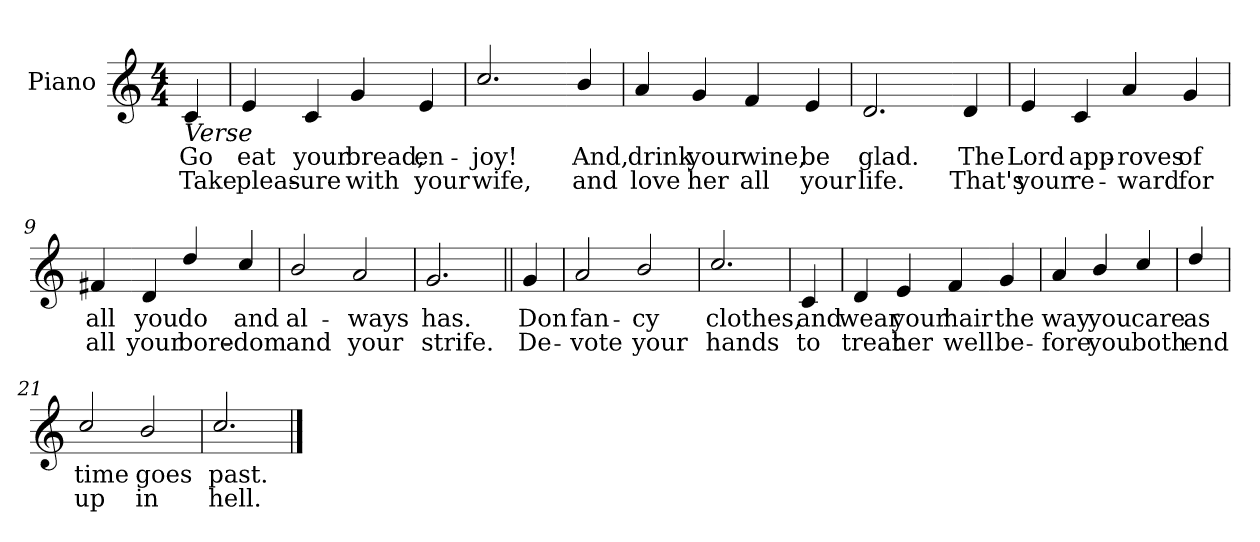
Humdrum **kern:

**kern	**text	**text
*part1	*part1	*part1
*staff1	*staff1	*staff1
*I"Piano	*	*
*I'Pno	*	*
*clefG2	*	*
*k[]	*	*
*M4/4	*	*
=1	=1	=1
!LO:TX:b:i:t=Verse	!	!
!	!LO:LY:b	!LO:LY:b
4c/	Go	Take
=2	=2	=2
!	!LO:LY:b	!LO:LY:b
4e/	eat	pleas-
!	!LO:LY:b	!LO:LY:b
4c/	your	-ure
!	!LO:LY:b	!LO:LY:b
4g/	bread,	with
!	!LO:LY:b	!LO:LY:b
4e/	en-	your
=3	=3	=3
!	!LO:LY:b	!LO:LY:b
2.cc/	-joy!	wife,
!!LO:LB:g=z
=4-	=4-	=4-
!	!LO:LY:b	!LO:LY:b
4b/	And,	and
=5	=5	=5
!	!LO:LY:b	!LO:LY:b
4a/	drink	love
!	!LO:LY:b	!LO:LY:b
4g/	your	her
!	!LO:LY:b	!LO:LY:b
4f/	wine,	all
!	!LO:LY:b	!LO:LY:b
4e/	be	your
=6	=6	=6
!	!LO:LY:b	!LO:LY:b
2.d/	glad.	life.
!!LO:LB:g=z
=7-	=7-	=7-
!	!LO:LY:b	!LO:LY:b
4d/	The	That's
=8	=8	=8
!	!LO:LY:b	!LO:LY:b
4e/	Lord	your
!	!LO:LY:b	!LO:LY:b
4c/	app-	re-
!	!LO:LY:b	!LO:LY:b
4a/	-roves	-ward
!	!LO:LY:b	!LO:LY:b
4g/	of	for
=9	=9	=9
!	!LO:LY:b	!LO:LY:b
4f#X/	all	all
!!LO:LB:g=z
=10-	=10-	=10-
!	!LO:LY:b	!LO:LY:b
4d/	you	your
!	!LO:LY:b	!LO:LY:b
4dd/	do	bore-
!	!LO:LY:b	!LO:LY:b
4cc/	and	-dom
=11	=11	=11
!	!LO:LY:b	!LO:LY:b
2b/	al-	and
!	!LO:LY:b	!LO:LY:b
2a/	-ways	your
=12	=12	=12
!	!LO:LY:b	!LO:LY:b
2.g/	has.	strife.
!!LO:LB:g=z
=13||	=13||	=13||
!	!LO:LY:b	!LO:LY:b
4g/	Don	De-
=14	=14	=14
!	!LO:LY:b	!LO:LY:b
2a/	fan-	-vote
!	!LO:LY:b	!LO:LY:b
2b/	-cy	your
=15	=15	=15
!	!LO:LY:b	!LO:LY:b
2.cc/	clothes,	hands
=16	=16	=16
!	!LO:LY:b	!LO:LY:b
4c/	and	to
=17	=17	=17
!	!LO:LY:b	!LO:LY:b
4d/	wear	treat
!	!LO:LY:b	!LO:LY:b
4e/	your	her
!	!LO:LY:b	!LO:LY:b
4f/	hair	well
!!LO:LB:g=z
=18-	=18-	=18-
!	!LO:LY:b	!LO:LY:b
4g/	the	be-
=19	=19	=19
!	!LO:LY:b	!LO:LY:b
4a/	way	-fore
!	!LO:LY:b	!LO:LY:b
4b/	you	you
!	!LO:LY:b	!LO:LY:b
4cc/	care	both
=20	=20	=20
!	!LO:LY:b	!LO:LY:b
4dd/	as	end
=21	=21	=21
!	!LO:LY:b	!LO:LY:b
2cc/	time	up
!	!LO:LY:b	!LO:LY:b
2b/	goes	in
=22	=22	=22
!	!LO:LY:b	!LO:LY:b
2.cc/	past.	hell.
==	==	==
*-	*-	*-
